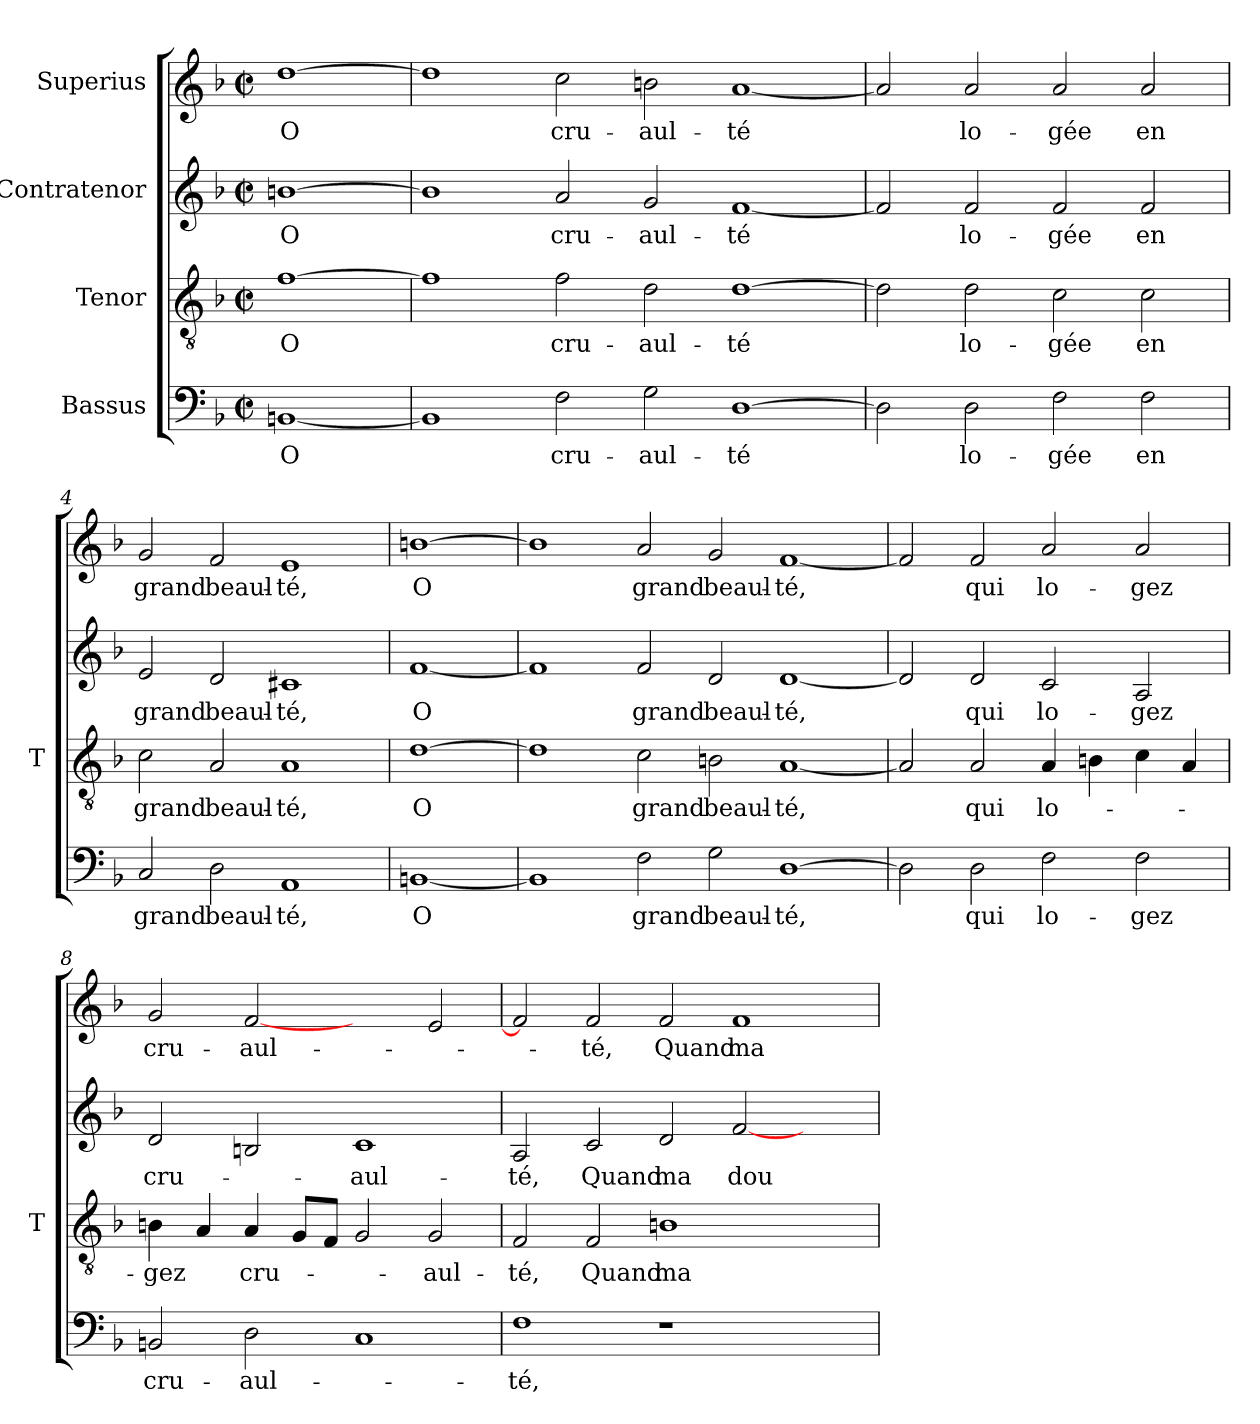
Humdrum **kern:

**kern	**text	**kern	**text	**kern	**text	**kern	**text
*part4	*part4	*part3	*part3	*part2	*part2	*part1	*part1
*staff4	*staff4	*staff3	*staff3	*staff2	*staff2	*staff1	*staff1
*I"Bassus	*	*I"Tenor	*	*I"Contratenor	*	*I"Superius	*
*	*	*I'T	*	*	*	*	*
*clefF4	*	*clefGv2	*	*clefG2	*	*clefG2	*
*k[b-]	*	*k[b-]	*	*k[b-]	*	*k[b-]	*
*F:	*	*F:	*	*F:	*	*F:	*
*M2/2	*	*M2/2	*	*M2/2	*	*M2/2	*
*met(c|)	*	*met(c|)	*	*met(c|)	*	*met(c|)	*
=1	=1	=1	=1	=1	=1	=1	=1
[1BBn	-O	[1f	-O	[1b	-O	[1dd	-O
=2	=2	=2	=2	=2	=2	=2	=2
1BB]	.	1f]	.	1b]	.	1dd]	.
2F	cru-	2f	cru-	2a	cru-	2cc	cru-
2G	aul-	2d	aul-	2g	aul-	2bn	aul-
[1D	-té	[1d	-té	[1f	-té	[1a	-té
=3	=3	=3	=3	=3	=3	=3	=3
2D]	.	2d]	.	2f]	.	2a]	.
2D	lo-	2d	lo-	2f	lo-	2a	lo-
2F	-gée	2c	-gée	2f	-gée	2a	-gée
2F	-en	2c	-en	2f	-en	2a	-en
=4	=4	=4	=4	=4	=4	=4	=4
2C	-grand	2c	-grand	2e	-grand	2g	-grand
2D	beaul-	2A	beaul-	2d	beaul-	2f	beaul-
1AA	-té,	1A	-té,	1c#X	-té,	1e	-té,
!!LO:LB:g=z
=5	=5	=5	=5	=5	=5	=5	=5
[1BBn	-O	[1d	-O	[1f	-O	[1bn	-O
=6	=6	=6	=6	=6	=6	=6	=6
1BB]	.	1d]	.	1f]	.	1b]	.
2F	-grand	2c	-grand	2f	-grand	2a	-grand
2G	beaul-	2Bn	beaul-	2d	beaul-	2g	beaul-
[1D	-té,	[1A	-té,	[1d	-té,	[1f	-té,
=7	=7	=7	=7	=7	=7	=7	=7
2D]	.	2A]	.	2d]	.	2f]	.
2D	-qui	2A	-qui	2d	-qui	2f	-qui
2F	lo-	4A	lo-	2c	lo-	2a	lo-
.	.	4Bn	.	.	.	.	.
2F	-gez	4c	.	2A	-gez	2a	-gez
.	.	4A	.	.	.	.	.
=8	=8	=8	=8	=8	=8	=8	=8
2BBn	cru-	4Bn	-gez	2d	cru-	2g	cru-
.	.	4A	.	.	.	.	.
2D	aul-	4A	cru-	2B	.	[2f	aul-
.	.	8GL	.	.	.	.	.
.	.	8FJ	.	.	.	.	.
1C	.	2G	.	1c	aul-	2ryy	.
.	.	2G	aul-	.	.	2e	.
!!LO:LB:g=z
=9	=9	=9	=9	=9	=9	=9	=9
1F	-té,	2F	-té,	2A	-té,	2f]	.
.	.	2F	-Quand	2c	-Quand	2f	-té,
1r	.	1Bn	-ma	2d	-ma	2f	-Quand
.	.	.	.	[2f	dou-	1f	-ma
2ryy	.	2ryy	.	2ryy	.	.	.
=	=	=	=	=	=	=	=
*-	*-	*-	*-	*-	*-	*-	*-
